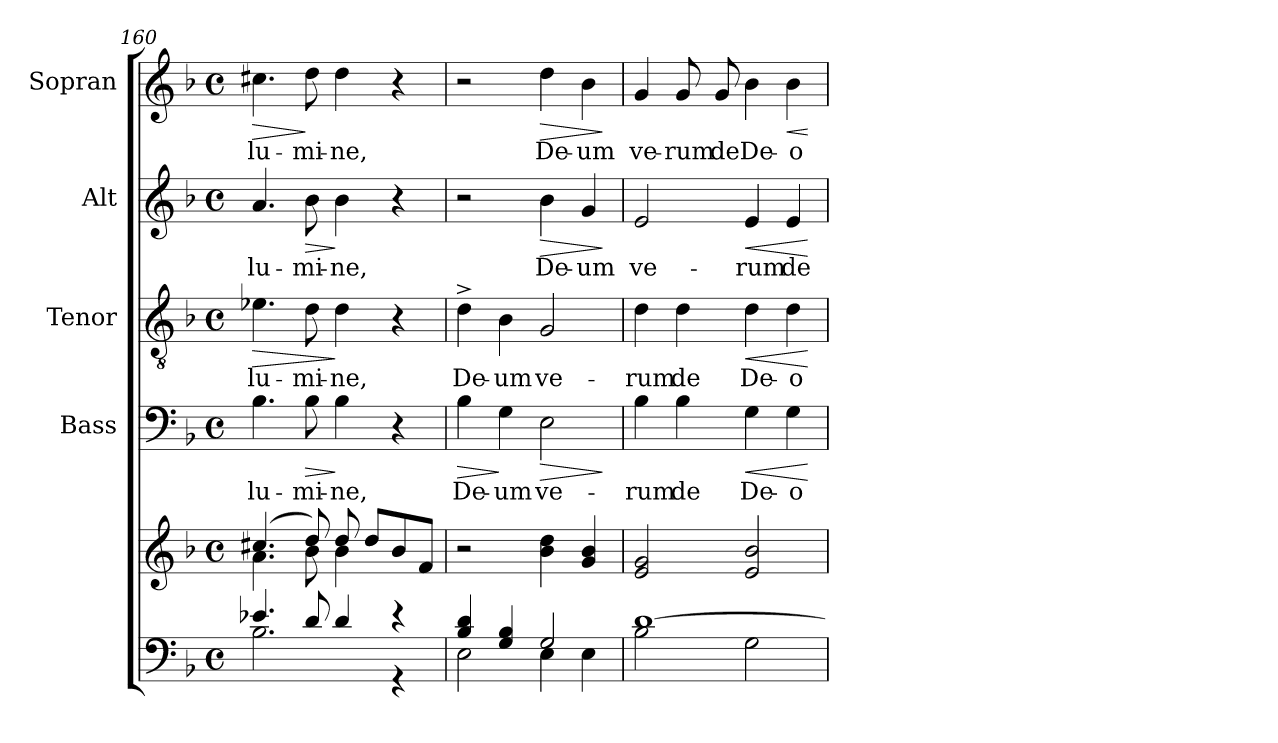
**kern	**kern	**kern	**text	**dynam	**kern	**text	**dynam	**kern	**text	**dynam	**kern	**text	**dynam
*part5	*part5	*part4	*part4	*part4	*part3	*part3	*part3	*part2	*part2	*part2	*part1	*part1	*part1
*staff6	*staff5	*staff4	*staff4	*staff4	*staff3	*staff3	*staff3	*staff2	*staff2	*staff2	*staff1	*staff1	*staff1
*	*	*I"Bass	*	*	*I"Tenor	*	*	*I"Alt	*	*	*I"Sopran	*	*
*	*	*I'B.	*	*	*I'T.	*	*	*I'A.	*	*	*I'S.	*	*
*clefF4	*clefG2	*clefF4	*	*	*clefGv2	*	*	*clefG2	*	*	*clefG2	*	*
*k[b-]	*k[b-]	*k[b-]	*	*	*k[b-]	*	*	*k[b-]	*	*	*k[b-]	*	*
*F:	*F:	*F:	*	*	*F:	*	*	*F:	*	*	*F:	*	*
*M4/4	*M4/4	*M4/4	*	*	*M4/4	*	*	*M4/4	*	*	*M4/4	*	*
*met(c)	*met(c)	*met(c)	*	*	*met(c)	*	*	*met(c)	*	*	*met(c)	*	*
=160	=160	=160	=160	=160	=160	=160	=160	=160	=160	=160	=160	=160	=160
*^	*^	*	*	*	*	*	*	*	*	*	*	*	*
!	!	!	!	!	!LO:LY:b	!	!	!LO:LY:b	!LO:HP:b	!	!LO:LY:b	!	!	!LO:LY:b	!LO:HP:b
4.e-X/	2.B-\	(4.cc#X/	4.a\	4.B-\	lu-	.	4.e-X\	lu-	>	4.a/	lu-	.	4.cc#X\	lu-	>
!	!	!	!	!	!LO:LY:b	!LO:HP:b	!	!LO:LY:b	!	!	!LO:LY:b	!LO:HP:b	!	!LO:LY:b	!
8d/	.	8dd/)	8b-\	8B-\	-mi-	>	8d\	-mi-	.	8b-\	-mi-	>	8dd\	-mi-	]
!	!	!	!	!	!LO:LY:b	!	!	!LO:LY:b	!	!	!LO:LY:b	!	!	!LO:LY:b	!
4d/	.	8dd/	4b-\	4B-\	-ne,	]	4d\	-ne,	]	4b-\	-ne,	]	4dd\	-ne,	.
.	.	8dd/L	.	.	.	.	.	.	.	.	.	.	.	.	.
4r	4r	8b-/	4ryy	4r	.	.	4r	.	.	4r	.	.	4r	.	.
.	.	8f/J	.	.	.	.	.	.	.	.	.	.	.	.	.
*	*	*v	*v	*	*	*	*	*	*	*	*	*	*	*	*
!!LO:PB:g=z
=161	=161	=161	=161	=161	=161	=161	=161	=161	=161	=161	=161	=161	=161	=161
!	!	!	!	!LO:LY:b	!LO:HP:b	!	!LO:LY:b	!	!	!	!	!	!	!
4B-/ 4d/	2E\	2r	4B-\	De-	>	4d^>\	De-	.	2r	.	.	2r	.	.
!	!	!	!	!LO:LY:b	!	!	!LO:LY:b	!	!	!	!	!	!	!
4G/ 4B-/	.	.	4G\	-um	]	4B-\	-um	.	.	.	.	.	.	.
!	!	!	!	!LO:LY:b	!LO:HP:b	!	!LO:LY:b	!	!	!LO:LY:b	!LO:HP:b	!	!LO:LY:b	!LO:HP:b
2G/	4E\	4b-\ 4dd\	2E\	ve-	>	2G/	ve-	.	4b-\	De-	>	4dd\	De-	>
!	!	!	!	!	!	!	!	!	!	!LO:LY:b	!	!	!LO:LY:b	!
.	4E\	4g/ 4b-/	.	.	.	.	.	.	4g/	-um	.	4b-\	-um	.
*v	*v	*	*	*	*	*	*	*	*	*	*	*	*	*
.	.	.	.	]	.	.	.	.	.	]	.	.	]
=162	=162	=162	=162	=162	=162	=162	=162	=162	=162	=162	=162	=162	=162
*^	*	*	*	*	*	*	*	*	*	*	*	*	*
!	!	!	!	!LO:LY:b	!	!	!LO:LY:b	!	!	!LO:LY:b	!	!	!LO:LY:b	!
[>1d	2B-\	2e/ 2g/	4B-\	-rum	.	4d\	-rum	.	2e/	ve-	.	4g/	ve-	.
!	!	!	!	!LO:LY:b	!	!	!LO:LY:b	!	!	!	!	!	!LO:LY:b	!
.	.	.	4B-\	de	.	4d\	de	.	.	.	.	8g/	-rum	.
!	!	!	!	!	!	!	!	!	!	!	!	!	!LO:LY:b	!
.	.	.	.	.	.	.	.	.	.	.	.	8g/	de	.
!	!	!	!	!LO:LY:b	!LO:HP:b	!	!LO:LY:b	!LO:HP:b	!	!LO:LY:b	!LO:HP:b	!	!LO:LY:b	!
.	2G\	2e/ 2b-/	4G\	De-	<	4d\	De-	<	4e/	-rum	<	4b-\	De-	.
!	!	!	!	!LO:LY:b	!	!	!LO:LY:b	!	!	!LO:LY:b	!	!	!LO:LY:b	!LO:HP:b
.	.	.	4G\	-o	.	4d\	-o	.	4e/	de	.	4b-\	-o	<
*v	*v	*	*	*	*	*	*	*	*	*	*	*	*	*
.	.	.	.	[	.	.	[	.	.	[	.	.	[
=	=	=	=	=	=	=	=	=	=	=	=	=	=
*-	*-	*-	*-	*-	*-	*-	*-	*-	*-	*-	*-	*-	*-
